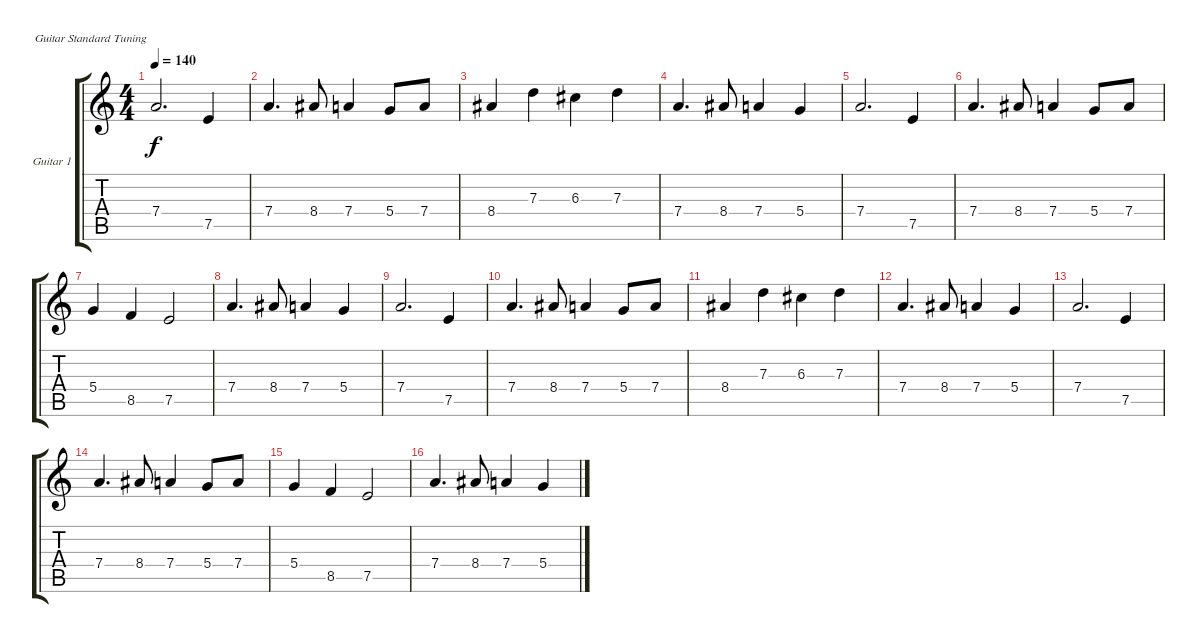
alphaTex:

\defaultSystemsLayout 4
\bracketExtendMode groupsimilarinstruments
\firstSystemTrackNameOrientation horizontal
\otherSystemsTrackNameOrientation horizontal
\track ("Guitar 1" "Guitar 1") {instrument distortionguitar}
\staff {score tabs}
\tuning (E4 B3 G3 D3 A2 E2)
\ts (4 4)
\tempo 140
\clef g2
\ks aminor
7.4.2{d dy f} 7.5.4 |
7.4.4{d} 8.4.8 7.4.4 5.4.8 7.4.8 |
8.4.4 7.3.4 6.3.4 7.3.4 |
7.4.4{d} 8.4.8 7.4.4 5.4.4 |
7.4.2{d} 7.5.4 |
7.4.4{d} 8.4.8 7.4.4 5.4.8 7.4.8 |
5.4.4 8.5.4 7.5.2 |
7.4.4{d} 8.4.8 7.4.4 5.4.4 |
7.4.2{d} 7.5.4 |
7.4.4{d} 8.4.8 7.4.4 5.4.8 7.4.8 |
8.4.4 7.3.4 6.3.4 7.3.4 |
7.4.4{d} 8.4.8 7.4.4 5.4.4 |
7.4.2{d} 7.5.4 |
7.4.4{d} 8.4.8 7.4.4 5.4.8 7.4.8 |
5.4.4 8.5.4 7.5.2 |
7.4.4{d} 8.4.8 7.4.4 5.4.4
